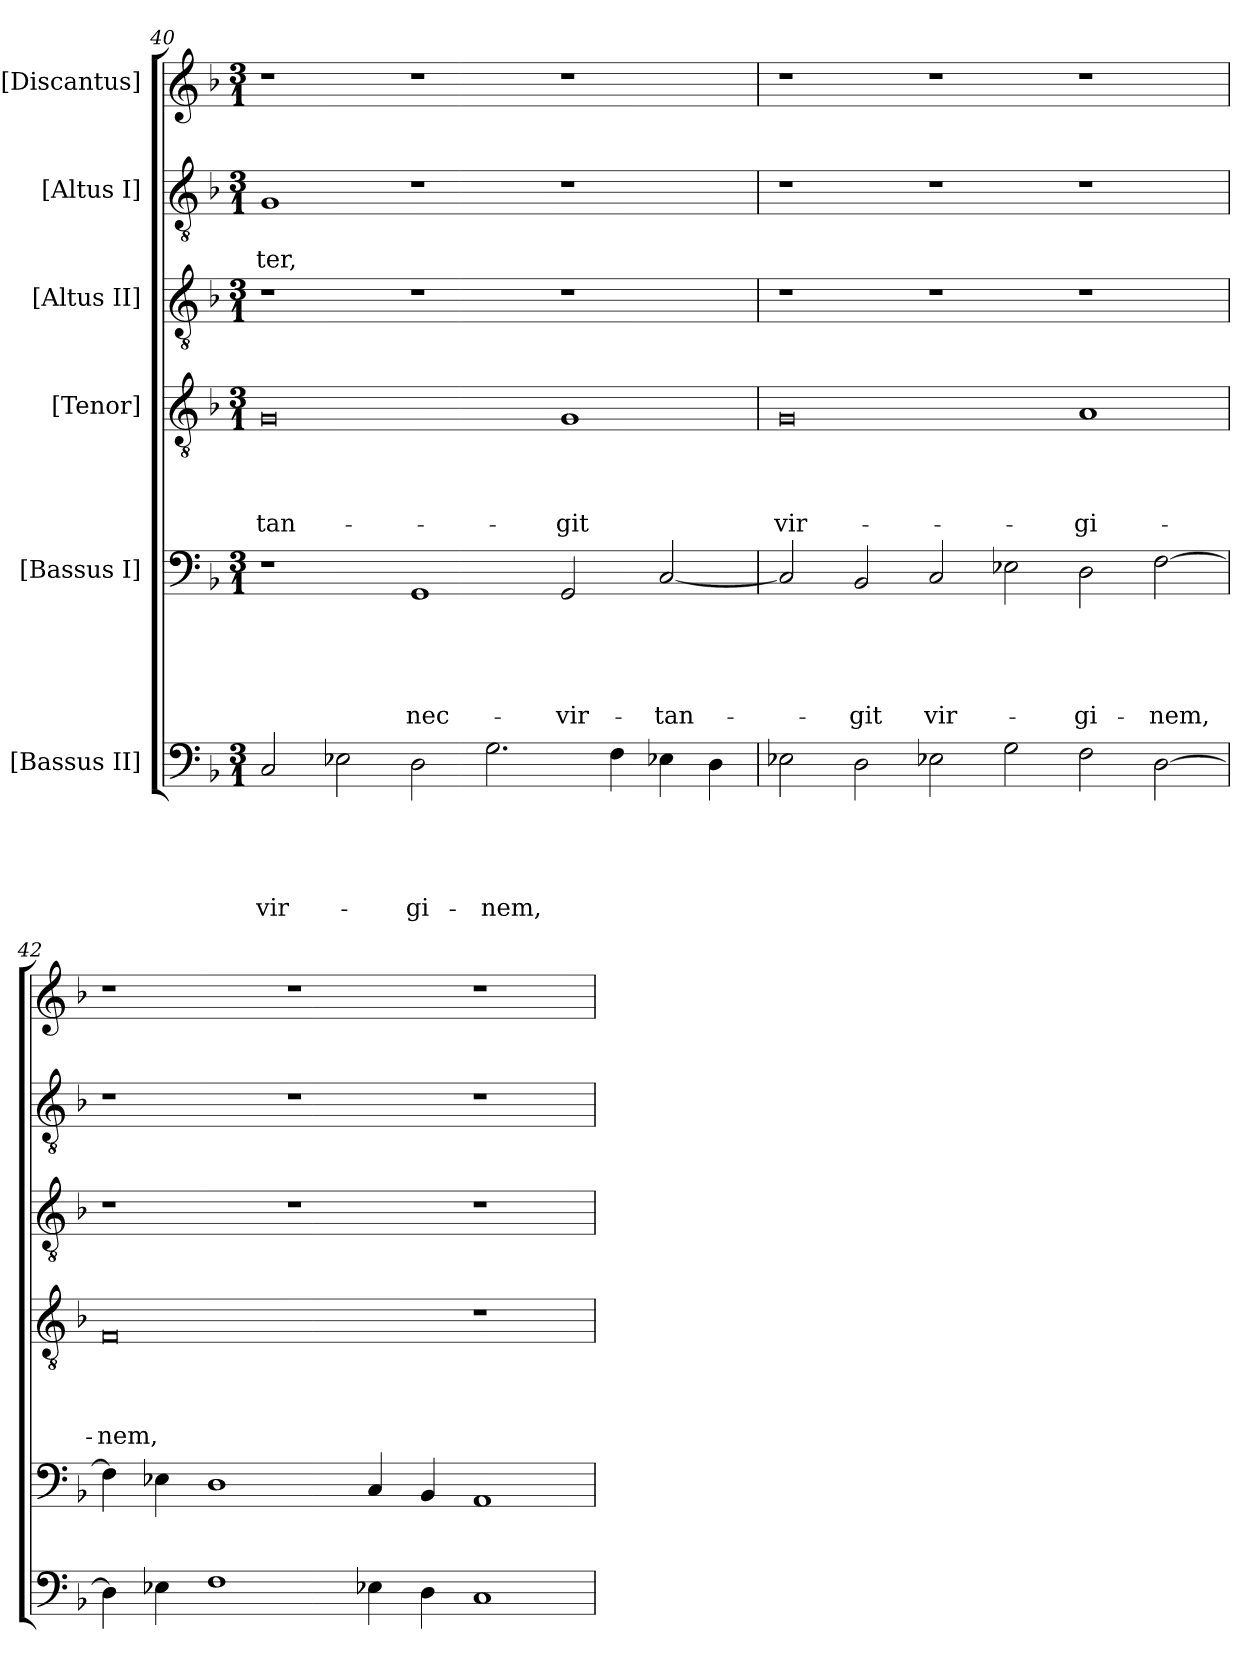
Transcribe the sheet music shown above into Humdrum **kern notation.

**kern	**text	**text	**text	**text	**text	**kern	**text	**text	**text	**text	**text	**kern	**text	**text	**text	**text	**kern	**kern	**text	**text	**kern
*part6	*part6	*part6	*part6	*part6	*part6	*part5	*part5	*part5	*part5	*part5	*part5	*part4	*part4	*part4	*part4	*part4	*part3	*part2	*part2	*part2	*part1
*staff6	*staff6	*staff6	*staff6	*staff6	*staff6	*staff5	*staff5	*staff5	*staff5	*staff5	*staff5	*staff4	*staff4	*staff4	*staff4	*staff4	*staff3	*staff2	*staff2	*staff2	*staff1
*I"[Bassus II]	*	*	*	*	*	*I"[Bassus I]	*	*	*	*	*	*I"[Tenor]	*	*	*	*	*I"[Altus II]	*I"[Altus I]	*	*	*I"[Discantus]
*clefF4	*	*	*	*	*	*clefF4	*	*	*	*	*	*clefGv2	*	*	*	*	*clefGv2	*clefGv2	*	*	*clefG2
*k[b-]	*	*	*	*	*	*k[b-]	*	*	*	*	*	*k[b-]	*	*	*	*	*k[b-]	*k[b-]	*	*	*k[b-]
*M3/1	*	*	*	*	*	*M3/1	*	*	*	*	*	*M3/1	*	*	*	*	*M3/1	*M3/1	*	*	*M3/1
=40	=40	=40	=40	=40	=40	=40	=40	=40	=40	=40	=40	=40	=40	=40	=40	=40	=40	=40	=40	=40	=40
2C/	.	.	.	.	vir-	1r	.	.	.	.	.	0G/	.	.	.	tan-	1r	1G/	.	-ter,	1r
2E-X\	.	.	.	.	.	.	.	.	.	.	.	.	.	.	.	.	.	.	.	.	.
2D\	.	.	.	.	-gi-	1GG/	.	.	.	.	nec-	.	.	.	.	.	1r	1r	.	.	1r
2.G\	.	.	.	.	-nem,	.	.	.	.	.	.	.	.	.	.	.	.	.	.	.	.
.	.	.	.	.	.	2GG/	.	.	.	.	vir-	1G/	.	.	.	-git	1r	1r	.	.	1r
4F\	.	.	.	.	.	.	.	.	.	.	.	.	.	.	.	.	.	.	.	.	.
4E-X\	.	.	.	.	.	[2C/	.	.	.	.	tan-	.	.	.	.	.	.	.	.	.	.
4D\	.	.	.	.	.	.	.	.	.	.	.	.	.	.	.	.	.	.	.	.	.
=41	=41	=41	=41	=41	=41	=41	=41	=41	=41	=41	=41	=41	=41	=41	=41	=41	=41	=41	=41	=41	=41
2E-X\	.	.	.	.	.	2C/]	.	.	.	.	.	0G/	.	.	.	vir-	1r	1r	.	.	1r
2D\	.	.	.	.	.	2BB-/	.	.	.	.	-git	.	.	.	.	.	.	.	.	.	.
2E-X\	.	.	.	.	.	2C/	.	.	.	.	vir-	.	.	.	.	.	1r	1r	.	.	1r
2G\	.	.	.	.	.	2E-X\	.	.	.	.	.	.	.	.	.	.	.	.	.	.	.
2F\	.	.	.	.	.	2D\	.	.	.	.	-gi-	1A/	.	.	.	-gi-	1r	1r	.	.	1r
[2D\	.	.	.	.	.	[2F\	.	.	.	.	-nem,	.	.	.	.	.	.	.	.	.	.
=42	=42	=42	=42	=42	=42	=42	=42	=42	=42	=42	=42	=42	=42	=42	=42	=42	=42	=42	=42	=42	=42
4D\]	.	.	.	.	.	4F\]	.	.	.	.	.	0F/	.	.	.	-nem,	1r	1r	.	.	1r
4E-X\	.	.	.	.	.	4E-X\	.	.	.	.	.	.	.	.	.	.	.	.	.	.	.
1F\	.	.	.	.	.	1D\	.	.	.	.	.	.	.	.	.	.	.	.	.	.	.
.	.	.	.	.	.	.	.	.	.	.	.	.	.	.	.	.	1r	1r	.	.	1r
4E-X\	.	.	.	.	.	4C/	.	.	.	.	.	.	.	.	.	.	.	.	.	.	.
4D\	.	.	.	.	.	4BB-/	.	.	.	.	.	.	.	.	.	.	.	.	.	.	.
1C/	.	.	.	.	.	1AA/	.	.	.	.	.	1r	.	.	.	.	1r	1r	.	.	1r
=	=	=	=	=	=	=	=	=	=	=	=	=	=	=	=	=	=	=	=	=	=
*-	*-	*-	*-	*-	*-	*-	*-	*-	*-	*-	*-	*-	*-	*-	*-	*-	*-	*-	*-	*-	*-
